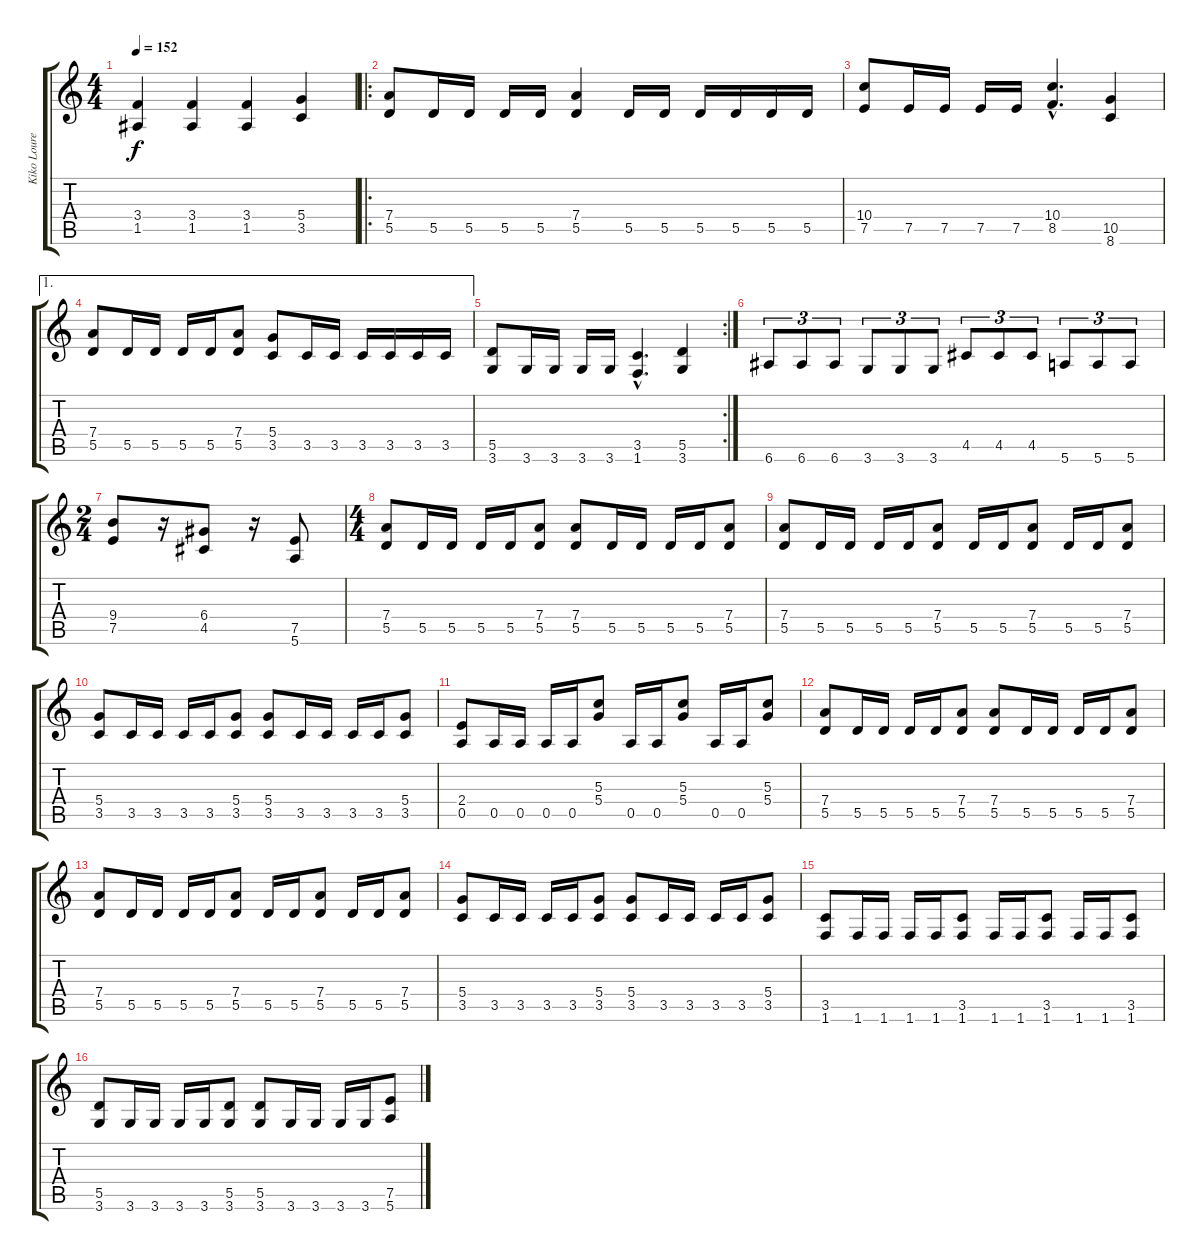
\track ("Kiko Loureiro" "Kiko Loure") {instrument overdrivenguitar}
\staff {score tabs}
\tuning (E4 B3 G3 D3 A2 E2) {hide}
\ts (4 4)
\tempo 152
\clef g2
\ks c
(3.4 1.5).4{dy f} (3.4 1.5).4 (3.4 1.5).4 (5.4 3.5).4 |
\ro
(7.4 5.5).8 5.5.16 5.5.16 5.5.16 5.5.16 (7.4 5.5).4 5.5.16 5.5.16 5.5.16 5.5.16 5.5.16 5.5.16 |
(10.4 7.5).8 7.5.16 7.5.16 7.5.16 7.5.16 (10.4{hac} 8.5{hac}).4{d} (10.5 8.6).4 |
\ae 1
(7.4 5.5).8 5.5.16 5.5.16 5.5.16 5.5.16 (7.4 5.5).8 (5.4 3.5).8 3.5.16 3.5.16 3.5.16 3.5.16 3.5.16 3.5.16 |
\rc 2
(5.5 3.6).8 3.6.16 3.6.16 3.6.16 3.6.16 (3.5{hac} 1.6{hac}).4{d} (5.5 3.6).4 |
6.6.8{tu (3 2)} 6.6.8{tu (3 2)} 6.6.8{tu (3 2)} 3.6.8{tu (3 2)} 3.6.8{tu (3 2)} 3.6.8{tu (3 2)} 4.5.8{tu (3 2)} 4.5.8{tu (3 2)} 4.5.8{tu (3 2)} 5.6.8{tu (3 2)} 5.6.8{tu (3 2)} 5.6.8{tu (3 2)} |
\ts (2 4)
(9.4 7.5).8 r.16 (6.4 4.5).8 r.16 (7.5 5.6).8 |
\ts (4 4)
(7.4 5.5).8 5.5.16 5.5.16 5.5.16 5.5.16 (7.4 5.5).8 (7.4 5.5).8 5.5.16 5.5.16 5.5.16 5.5.16 (7.4 5.5).8 |
(7.4 5.5).8 5.5.16 5.5.16 5.5.16 5.5.16 (7.4 5.5).8 5.5.16 5.5.16 (7.4 5.5).8 5.5.16 5.5.16 (7.4 5.5).8 |
(5.4 3.5).8 3.5.16 3.5.16 3.5.16 3.5.16 (5.4 3.5).8 (5.4 3.5).8 3.5.16 3.5.16 3.5.16 3.5.16 (5.4 3.5).8 |
(2.4 0.5).8 0.5.16 0.5.16 0.5.16 0.5.16 (5.3 5.4).8 0.5.16 0.5.16 (5.3 5.4).8 0.5.16 0.5.16 (5.3 5.4).8 |
(7.4 5.5).8 5.5.16 5.5.16 5.5.16 5.5.16 (7.4 5.5).8 (7.4 5.5).8 5.5.16 5.5.16 5.5.16 5.5.16 (7.4 5.5).8 |
(7.4 5.5).8 5.5.16 5.5.16 5.5.16 5.5.16 (7.4 5.5).8 5.5.16 5.5.16 (7.4 5.5).8 5.5.16 5.5.16 (7.4 5.5).8 |
(5.4 3.5).8 3.5.16 3.5.16 3.5.16 3.5.16 (5.4 3.5).8 (5.4 3.5).8 3.5.16 3.5.16 3.5.16 3.5.16 (5.4 3.5).8 |
(3.5 1.6).8 1.6.16 1.6.16 1.6.16 1.6.16 (3.5 1.6).8 1.6.16 1.6.16 (3.5 1.6).8 1.6.16 1.6.16 (3.5 1.6).8 |
(5.5 3.6).8 3.6.16 3.6.16 3.6.16 3.6.16 (5.5 3.6).8 (5.5 3.6).8 3.6.16 3.6.16 3.6.16 3.6.16 (7.5 5.6).8
